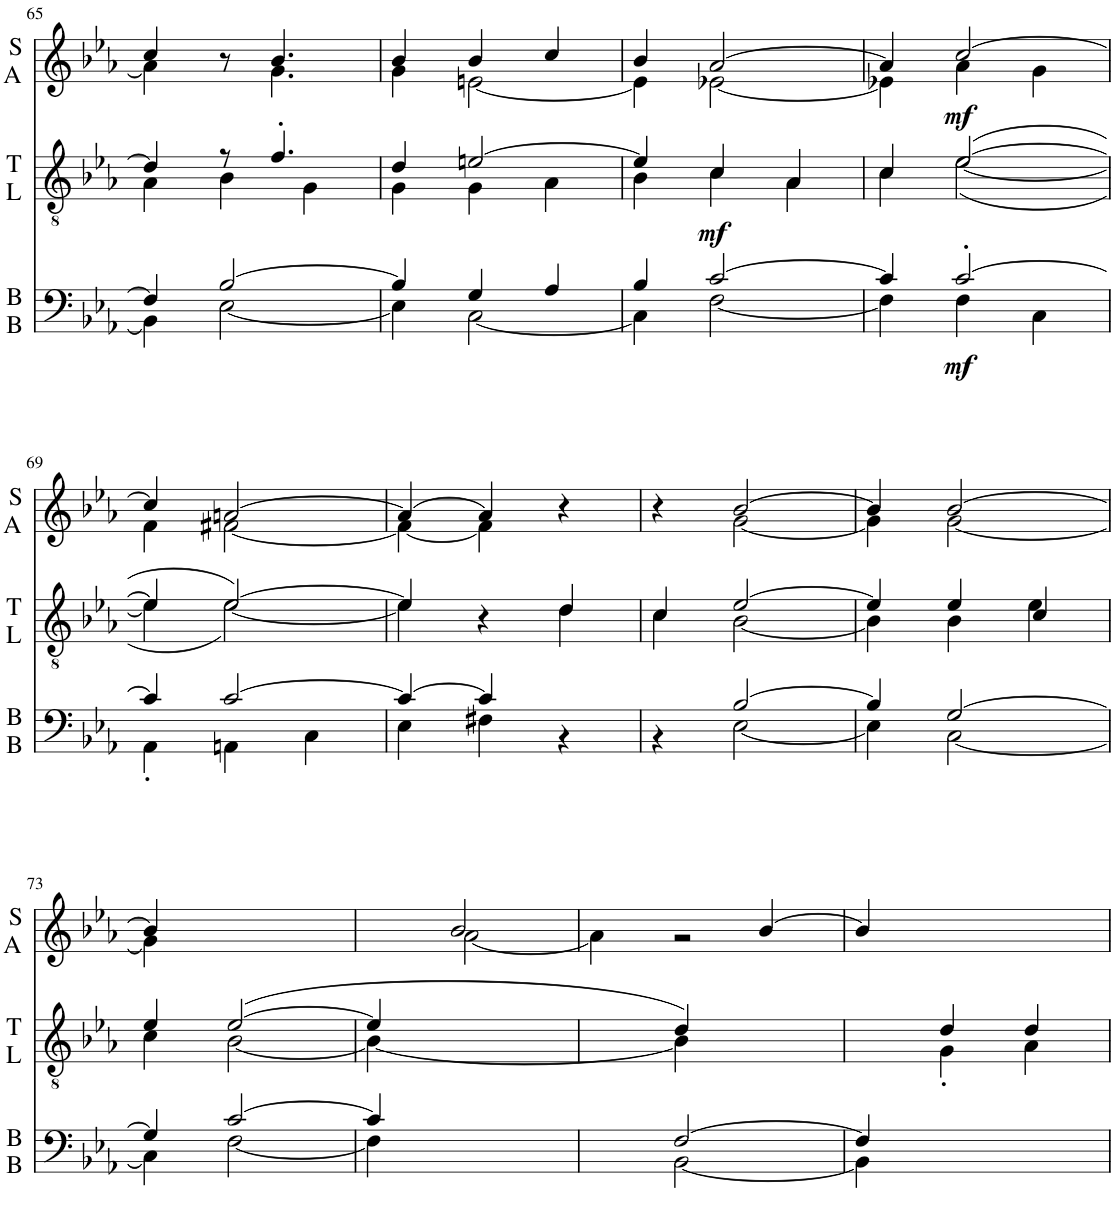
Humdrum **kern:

**kern	**dynam	**kern	**dynam	**kern	**dynam
*part3	*part3	*part2	*part2	*part1	*part1
*staff3	*staff3	*staff2	*staff2	*staff1	*staff1
*I"Bari Bass	*	*I"Tenor  Lead	*	*I"Soprano Alto	*
*I'B B	*	*I'T L	*	*I'S A	*
!!LO:PB:g=z
*clefF4	*	*clefGv2	*	*clefG2	*
*k[b-e-a-]	*	*k[b-e-a-]	*	*k[b-e-a-]	*
*M3/4	*	*M3/4	*	*M3/4	*
=65	=65	=65	=65	=65	=65
*^	*	*^	*	*^	*
4F/]	4BB-\]	.	4d/]	4A-\	.	4cc/	4a-\]	.
[2B-/	[2E-\	.	8r	4B-\	.	8r	8ryy	.
.	.	.	4.f'/	.	.	4.b-/	4.g\	.
.	.	.	.	4G\	.	.	.	.
=66	=66	=66	=66	=66	=66	=66	=66	=66
4B-/]	4E-\]	.	4d/	4G\	.	4b-/	4g\	.
4G/	[2C\	.	[2en/	4G\	.	4b-/	[2en\	.
4A-/	.	.	.	4A-\	.	4cc/	.	.
=67	=67	=67	=67	=67	=67	=67	=67	=67
4B-/	4C\]	.	4e/]	4B-\	.	4b-/	4e\]	.
!	!	!	!	!	!LO:DY:b	!	!	!
[2c/	[2F\	.	4c/	4c\	mf	[2a-/	[2e-X\	.
.	.	.	4A-/	4A-\	.	.	.	.
=68	=68	=68	=68	=68	=68	=68	=68	=68
4c/]	4F\]	.	4c/	4c\	.	4a-/]	4e-X\]	.
!	!	!LO:DY:b	!	!	!	!	!	!LO:DY:b
[2c'/	4F\	mf	(>[2e-/	(<[2e-\	.	[2cc/	4a-\	mf
.	4C\	.	.	.	.	.	4g\	.
!!LO:LB:g=z	!!
=69	=69	=69	=69	=69	=69	=69	=69	=69
4c/]	4AA-'\	.	4e-/]	4e-\]	.	4cc/]	4f\	.
[>2c/	4AAn\	.	[2e-/)	[2e-\)	.	[>2an/	[<2f#X\	.
.	4C\	.	.	.	.	.	.	.
=70	=70	=70	=70	=70	=70	=70	=70	=70
4c/_	4E-\	.	4e-/]	4e-\]	.	4a/_	4f#\_	.
4c/]	4F#X\	.	4r	4ryy	.	4a/]	4f#\]	.
4ryy	4r	.	4d/	4d\	.	4r	4ryy	.
=71	=71	=71	=71	=71	=71	=71	=71	=71
4ryy	4r	.	4c/	4c\	.	4r	4ryy	.
[2B-/	[2E-\	.	[2e-/	[2B-\	.	[2b-/	[2g\	.
=72	=72	=72	=72	=72	=72	=72	=72	=72
4B-/]	4E-\]	.	4e-/]	4B-\]	.	4b-/]	4g\]	.
[2G/	[2C\	.	4e-/	4B-\	.	[2b-/	[2g\	.
.	.	.	4c/	4e-\	.	.	.	.
!!LO:LB:g=z	!!
=73	=73	=73	=73	=73	=73	=73	=73	=73
4G/]	4C\]	.	4e-/	4c\	.	4b-/]	4g\]	.
[2c/	[2F\	.	(>[2e-/	[<2B-\	.	2ryy	2ryy	.
=74	=74	=74	=74	=74	=74	=74	=74	=74
4c/]	4F\]	.	4e-/]	4B-\_	.	4ryy	4ryy	.
2ryy	2ryy	.	2ryy	2ryy	.	2b-/	[2a-\	.
=75	=75	=75	=75	=75	=75	=75	=75	=75
4ryy	4ryy	.	4ryy	4ryy	.	4ryy	4a-\]	.
[2F/	[2BB-\	.	4d/)	4B-\]	.	4ryy	2r	.
.	.	.	4ryy	4ryy	.	[4b-/	.	.
*	*	*	*	*	*	*v	*v	*
=76	=76	=76	=76	=76	=76	=76	=76
4F/]	4BB-\]	.	4ryy	4ryy	.	4b-/]	.
2ryy	2ryy	.	4d/	4G'\	.	2ryy	.
.	.	.	4d/	4A-\	.	.	.
*v	*v	*	*	*	*	*	*
*	*	*v	*v	*	*	*
=	=	=	=	=	=
*-	*-	*-	*-	*-	*-
